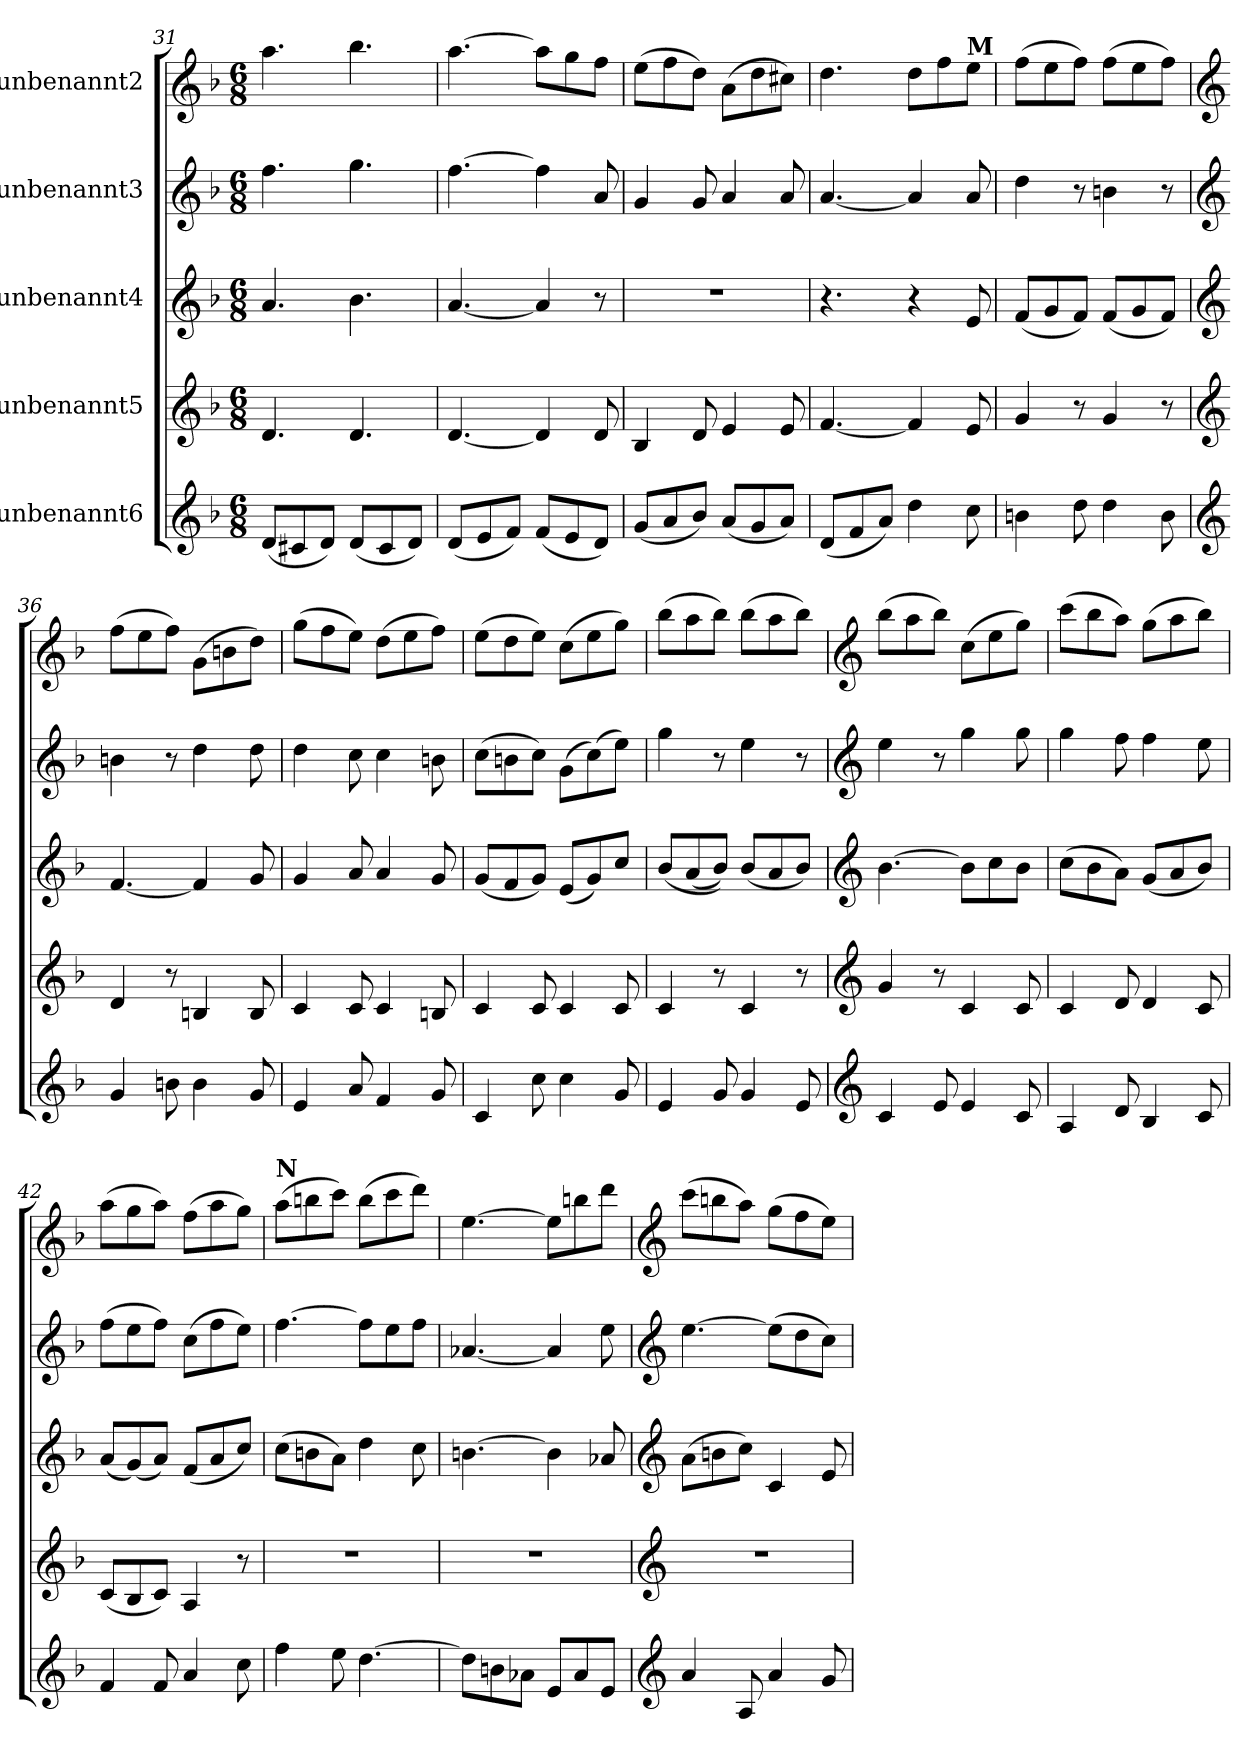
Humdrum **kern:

**kern	**kern	**kern	**kern	**kern
*part5	*part4	*part3	*part2	*part1
*staff5	*staff4	*staff3	*staff2	*staff1
*I"unbenannt6	*I"unbenannt5	*I"unbenannt4	*I"unbenannt3	*I"unbenannt2
!!LO:PB:g=z
*clefG2	*clefG2	*clefG2	*clefG2	*clefG2
*k[b-]	*k[b-]	*k[b-]	*k[b-]	*k[b-]
*M6/8	*M6/8	*M6/8	*M6/8	*M6/8
=31	=31	=31	=31	=31
(8d/L	4.d/	4.a/	4.ff\	4.aa\
8c#X/	.	.	.	.
8d/J)	.	.	.	.
(8d/L	4.d/	4.b-\	4.gg\	4.bb-\
8c#/	.	.	.	.
8d/J)	.	.	.	.
=32	=32	=32	=32	=32
(8d/L	[4.d/	[4.a/	[4.ff\	[4.aa\
8e/	.	.	.	.
8f/J)	.	.	.	.
(8f/L	4d/]	4a/]	4ff\]	8aa\L]
8e/	.	.	.	8gg\
8d/J)	8d/	8r	8a/	8ff\J
=33	=33	=33	=33	=33
(8g/L	4B-/	2.r	4g/	(8ee\L
8a/	.	.	.	8ff\
8b-/J)	8d/	.	8g/	8dd\J)
(8a/L	4e/	.	4a/	(8a\L
8g/	.	.	.	8dd\
8a/J)	8e/	.	8a/	8cc#X\J)
=34	=34	=34	=34	=34
(8d/L	[4.f/	4.r	[4.a/	4.dd\
8f/	.	.	.	.
8a/J)	.	.	.	.
4dd\	4f/]	4r	4a/]	8dd\L
.	.	.	.	8ff\
!	!	!	!	!LO:TX:a:B:t=M
8cc\	8e/	8e/	8a/	8ee\J
=35	=35	=35	=35	=35
4bn\	4g/	(8f/L	4dd\	(8ff\L
.	.	8g/	.	8ee\
8dd\	8r	8f/J)	8r	8ff\J)
4dd\	4g/	(8f/L	4bn\	(8ff\L
.	.	8g/	.	8ee\
8b\	8r	8f/J)	8r	8ff\J)
!!LO:LB:g=z
=36	=36	=36	=36	=36
*clefG2	*clefG2	*clefG2	*clefG2	*clefG2
4g/	4d/	[4.f/	4bn\	(8ff\L
.	.	.	.	8ee\
8bn\	8r	.	8r	8ff\J)
4b\	4Bn/	4f/]	4dd\	(8g\L
.	.	.	.	8bn\
8g/	8B/	8g/	8dd\	8dd\J)
=37	=37	=37	=37	=37
4e/	4c/	4g/	4dd\	(8gg\L
.	.	.	.	8ff\
8a/	8c/	8a/	8cc\	8ee\J)
4f/	4c/	4a/	4cc\	(8dd\L
.	.	.	.	8ee\
8g/	8Bn/	8g/	8bn\	8ff\J)
=38	=38	=38	=38	=38
4c/	4c/	(8g/L	(8cc\L	(8ee\L
.	.	8f/	8bn\	8dd\
8cc\	8c/	8g/J)	8cc\J)	8ee\J)
4cc\	4c/	(8e/L	(8g\L	(8cc\L
.	.	8g/)	(8cc\)	8ee\
8g/	8c/	8cc/J	8ee\J)	8gg\J)
=39	=39	=39	=39	=39
4e/	4c/	(8b-/L	4gg\	(8bb-\L
.	.	(8a/	.	8aa\
8g/	8r	8b-/J))	8r	8bb-\J)
4g/	4c/	(8b-/L	4ee\	(8bb-\L
.	.	8a/	.	8aa\
8e/	8r	8b-/J)	8r	8bb-\J)
!!LO:PB:g=z
=40	=40	=40	=40	=40
*clefG2	*clefG2	*clefG2	*clefG2	*clefG2
4c/	4g/	[4.b-\	4ee\	(8bb-\L
.	.	.	.	8aa\
8e/	8r	.	8r	8bb-\J)
4e/	4c/	8b-\L]	4gg\	(8cc\L
.	.	8cc\	.	8ee\
8c/	8c/	8b-\J	8gg\	8gg\J)
=41	=41	=41	=41	=41
4A/	4c/	(8cc\L	4gg\	(8ccc\L
.	.	8b-\	.	8bb-\
8d/	8d/	8a\J)	8ff\	8aa\J)
4B-/	4d/	(8g/L	4ff\	(8gg\L
.	.	8a/	.	8aa\
8c/	8c/	8b-/J)	8ee\	8bb-\J)
=42	=42	=42	=42	=42
4f/	(8c/L	(8a/L	(8ff\L	(8aa\L
.	8B-/	(8g/)	8ee\	8gg\
8f/	8c/J)	8a/J)	8ff\J)	8aa\J)
4a/	4A/	(8f/L	(8cc\L	(8ff\L
.	.	8a/	8ff\	8aa\
8cc\	8r	8cc/J)	8ee\J)	8gg\J)
=43	=43	=43	=43	=43
!	!	!	!	!LO:TX:a:B:t=N
4ff\	2.r	(8cc\L	[4.ff\	(8aa\L
.	.	8bn\	.	8bbn\
8ee\	.	8a\J)	.	8ccc\J)
[4.dd\	.	4dd\	8ff\L]	(8bb\L
.	.	.	8ee\	8ccc\
.	.	8cc\	8ff\J	8ddd\J)
=44	=44	=44	=44	=44
8dd\L]	2.r	[4.bn\	[4.a-X/	[4.ee\
8bn\	.	.	.	.
8a-X\J	.	.	.	.
8e/L	.	4b\]	4a-/]	8ee\L]
8a-/	.	.	.	8bbn\
8e/J	.	8a-X/	8ee\	8ddd\J
!!LO:LB:g=z
=45	=45	=45	=45	=45
*clefG2	*clefG2	*clefG2	*clefG2	*clefG2
4a/	2.r	(8a\L	[4.ee\	(8ccc\L
.	.	8bn\	.	8bbn\
8A/	.	8cc\J)	.	8aa\J)
4a/	.	4c/	(8ee\L]	(8gg\L
.	.	.	8dd\	8ff\
8g/	.	8e/	8cc\J)	8ee\J)
=	=	=	=	=
*-	*-	*-	*-	*-
